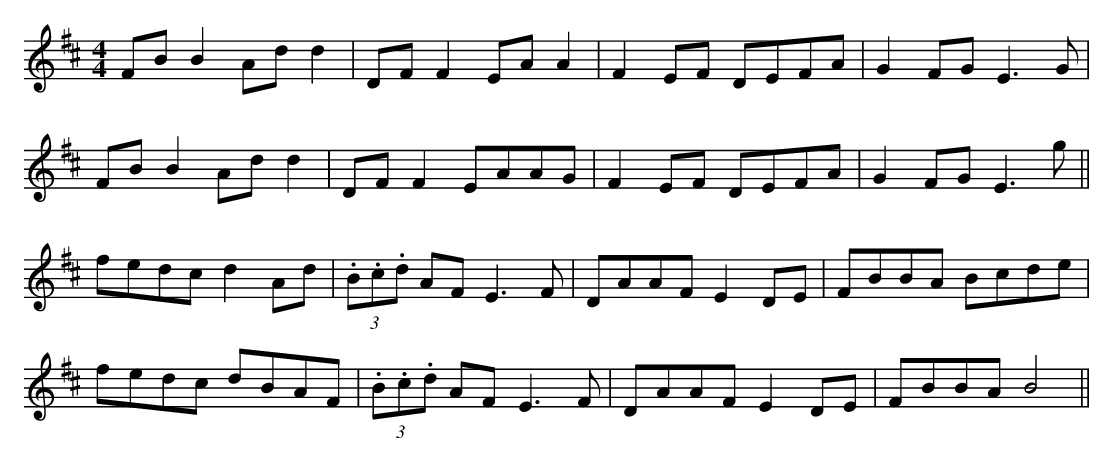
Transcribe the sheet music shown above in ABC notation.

X:1
M:4/4
K:Bmin
FB B2 Ad d2|DF F2 EA A2|F2 EF DEFA|G2 FG E3G|
FB B2 Ad d2|DF F2 EAAG|F2 EF DEFA|G2 FG E3g||
fedc d2 Ad|(3.B.c.d AF E3 F|DAAF E2 DE|FBBA Bcde|
fedc dBAF|(3.B.c.d AF E3 F|DAAF E2 DE|FBBA B4||
